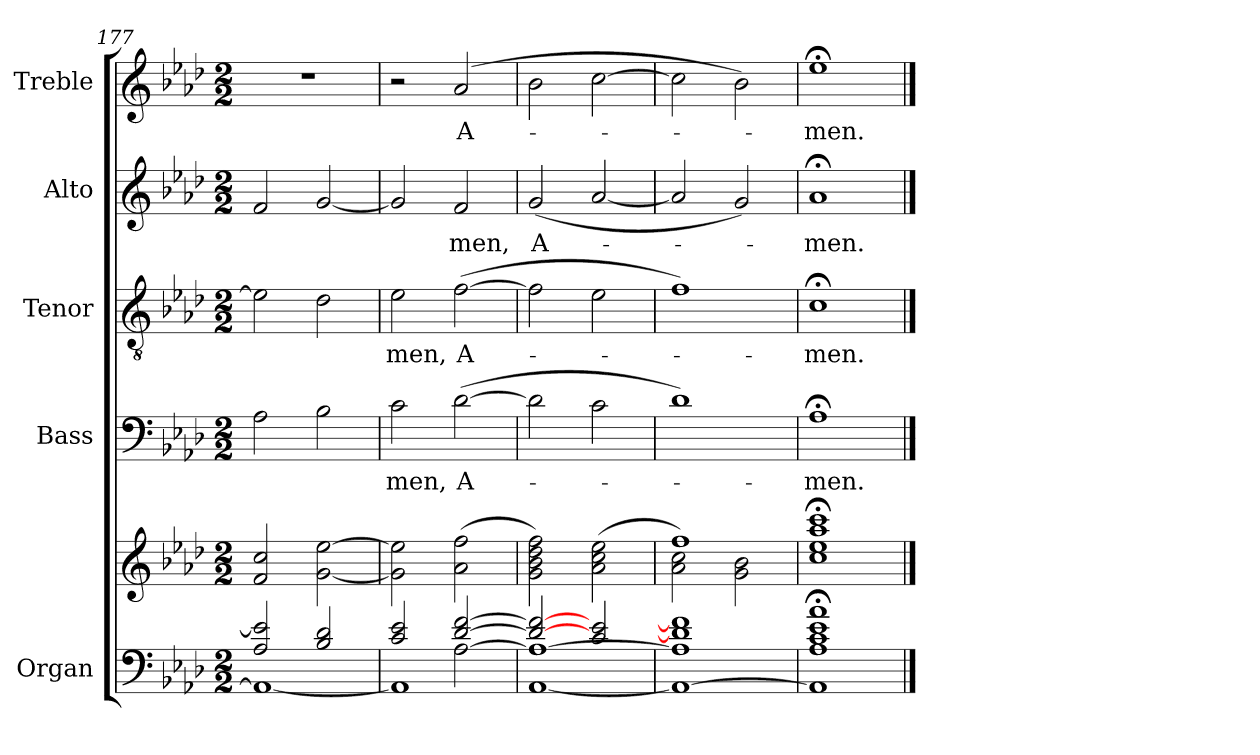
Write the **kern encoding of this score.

**kern	**kern	**kern	**text	**kern	**text	**kern	**text	**kern	**text
*part5	*part5	*part4	*part4	*part3	*part3	*part2	*part2	*part1	*part1
*staff6	*staff5	*staff4	*staff4	*staff3	*staff3	*staff2	*staff2	*staff1	*staff1
*I"Organ	*	*I"Bass	*	*I"Tenor	*	*I"Alto	*	*I"Treble	*
*I'Org.	*	*I'B.	*	*I'T.	*	*I'A.	*	*I'Tr.	*
!!LO:PB:g=z
*clefF4	*clefG2	*clefF4	*	*clefGv2	*	*clefG2	*	*clefG2	*
*	*	*	*	*ITrd7c12	*	*	*	*	*
*k[b-e-a-d-]	*k[b-e-a-d-]	*k[b-e-a-d-]	*	*k[b-e-a-d-]	*	*k[b-e-a-d-]	*	*k[b-e-a-d-]	*
*A-:	*A-:	*A-:	*	*A-:	*	*A-:	*	*A-:	*
*M2/2	*M2/2	*M2/2	*	*M2/2	*	*M2/2	*	*M2/2	*
=177	=177	=177	=177	=177	=177	=177	=177	=177	=177
*^	*	*	*	*	*	*	*	*	*
2A-i/ 2e-i]	1AA-i_	2fi/ 2cci	2A-i\	.	2E-i\]	.	2fi/	.	1r	.
2B-i/ 2d-i	.	[2gi\ [2ee-i	2B-i\	.	2D-i\	.	[2gi/	.	.	.
=178	=178	=178	=178	=178	=178	=178	=178	=178	=178	=178
*	*^	*	*	*	*	*	*	*	*	*
!	!	!	!	!	!LO:LY:b:color=#000000	!	!	!	!	!	!
!	!	!	!	!	!	!	!LO:LY:b:color=#000000	!	!	!	!
2ci/ 2e-i	1AA-i]	2ryy	2gi\] 2ee-i]	2ci\	-men,	2E-i\	-men,	2gi/]	.	2r	.
!	!	!	!	!	!LO:LY:b:color=#000000	!	!	!	!	!	!
!	!	!	!	!	!	!	!LO:LY:b:color=#000000	!	!	!	!
!	!	!	!	!	!	!	!	!	!LO:LY:b:color=#000000	!	!
!	!	!	!	!	!	!	!	!	!	!	!LO:LY:b:color=#000000
[2d-i/ [2fi	.	[2A-i\	(2a-i\ 2ffi	([2d-i\	A-	([2Fi\	A-	2fi/	-men,	(2a-i/	A-
=179	=179	=179	=179	=179	=179	=179	=179	=179	=179	=179	=179
!	!	!	!	!	!	!	!	!	!LO:LY:b:color=#000000	!	!
2d-i/_ 2fi_	[1AA-i	1A-i_	2gi\ 2b-i 2dd-i 2ffi)	2d-i\]	.	2Fi\]	.	(2gi/	A-	2b-i\	.
2ci/ 2e-i	.	.	(2a-i\ 2cci 2ee-i	2ci\	.	2E-i\	.	[2a-i/	.	[2cci\	.
*	*v	*v	*	*	*	*	*	*	*	*	*
=180	=180	=180	=180	=180	=180	=180	=180	=180	=180	=180
*	*	*^	*	*	*	*	*	*	*	*
1AA-i_ 1d-i] 1fi]	1A-i]	1ffi)	2a-i\ 2cci	1d-i)	.	1Fi)	.	2a-i/]	.	2cci\]	.
.	.	.	2gi\ 2b-i	.	.	.	.	2gi/)	.	2b-i\)	.
*v	*v	*	*	*	*	*	*	*	*	*	*
*	*v	*v	*	*	*	*	*	*	*	*
=181	=181	=181	=181	=181	=181	=181	=181	=181	=181
*	*^	*	*	*	*	*	*	*	*
!	!	!	!	!LO:LY:b:color=#000000	!	!	!	!	!	!
*	*v	*v	*	*	*	*	*	*	*	*
*	*^	*	*	*	*	*	*	*	*
!	!	!	!	!	!	!LO:LY:b:color=#000000	!	!	!	!
*	*v	*v	*	*	*	*	*	*	*	*
*	*^	*	*	*	*	*	*	*	*
!	!	!	!	!	!	!	!	!LO:LY:b:color=#000000	!	!
*	*v	*v	*	*	*	*	*	*	*	*
*	*^	*	*	*	*	*	*	*	*
!	!	!	!	!	!	!	!	!	!	!LO:LY:b:color=#000000
*	*v	*v	*	*	*	*	*	*	*	*
1AA-i]; 1A-i; 1ci; 1e-i; 1a-i;	1cci; 1ee-i; 1aa-i; 1ccci;	1A-;i	-men.	1C;i	-men.	1a-;i	-men.	1ee-;i	-men.
==	==	==	==	==	==	==	==	==	==
*-	*-	*-	*-	*-	*-	*-	*-	*-	*-
